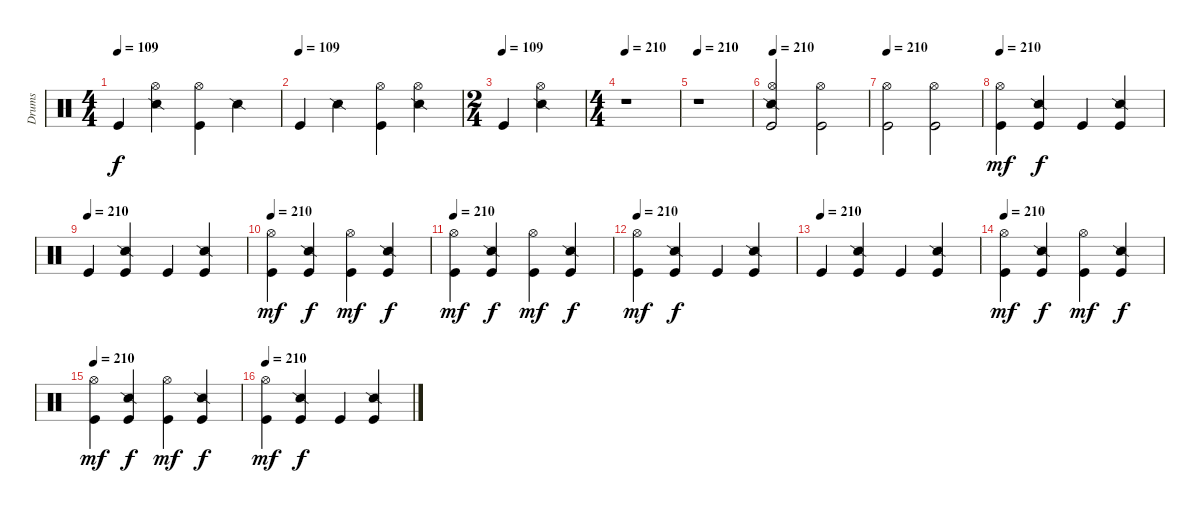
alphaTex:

\track ("Drums" "Drums") {instrument percussion}
\staff {score}
\articulation defaults
\ts (4 4)
\tempo 109
\clef neutral
\ks c "Kick (hit)".4{dy f}
("Hi-Hat (open)" "Snare (side stick) 2").4 ("Hi-Hat (open)" "Kick (hit)").4 "Snare (side stick) 2".4 |
\tempo (109)
"Kick (hit)".4 "Snare (side stick) 2".4 ("Hi-Hat (open)" "Kick (hit)").4 ("Hi-Hat (open)" "Snare (side stick) 2").4 |
\ts (2 4)
\tempo (109)
"Kick (hit)".4 ("Hi-Hat (open)" "Snare (side stick) 2").4 |
\ts (4 4)
\tempo 210
r.1 |
\tempo 210
r.1 |
\tempo 210
("Hi-Hat (open)" "Snare (side stick) 2" "Kick (hit)").2 ("Hi-Hat (open)" "Kick (hit)").2 |
\tempo 210
("Hi-Hat (open)" "Kick (hit)").2 ("Hi-Hat (open)" "Kick (hit)").2 |
\tempo 210
("Hi-Hat (open)" "Kick (hit)").4{dy mf} ("Snare (side stick) 2" "Kick (hit)").4{dy f} "Kick (hit)".4 ("Snare (side stick) 2" "Kick (hit)").4 |
\tempo (210)
"Kick (hit)".4 ("Snare (side stick) 2" "Kick (hit)").4 "Kick (hit)".4 ("Snare (side stick) 2" "Kick (hit)").4 |
\tempo 210
("Hi-Hat (open)" "Kick (hit)").4{dy mf} ("Snare (side stick) 2" "Kick (hit)").4{dy f} ("Hi-Hat (open)" "Kick (hit)").4{dy mf} ("Snare (side stick) 2" "Kick (hit)").4{dy f} |
\tempo 210
("Hi-Hat (open)" "Kick (hit)").4{dy mf} ("Snare (side stick) 2" "Kick (hit)").4{dy f} ("Hi-Hat (open)" "Kick (hit)").4{dy mf} ("Snare (side stick) 2" "Kick (hit)").4{dy f} |
\tempo 210
("Hi-Hat (open)" "Kick (hit)").4{dy mf} ("Snare (side stick) 2" "Kick (hit)").4{dy f} "Kick (hit)".4 ("Snare (side stick) 2" "Kick (hit)").4 |
\tempo (210)
"Kick (hit)".4 ("Snare (side stick) 2" "Kick (hit)").4 "Kick (hit)".4 ("Snare (side stick) 2" "Kick (hit)").4 |
\tempo 210
("Hi-Hat (open)" "Kick (hit)").4{dy mf} ("Snare (side stick) 2" "Kick (hit)").4{dy f} ("Hi-Hat (open)" "Kick (hit)").4{dy mf} ("Snare (side stick) 2" "Kick (hit)").4{dy f} |
\tempo 210
("Hi-Hat (open)" "Kick (hit)").4{dy mf} ("Snare (side stick) 2" "Kick (hit)").4{dy f} ("Hi-Hat (open)" "Kick (hit)").4{dy mf} ("Snare (side stick) 2" "Kick (hit)").4{dy f} |
\tempo 210
("Hi-Hat (open)" "Kick (hit)").4{dy mf} ("Snare (side stick) 2" "Kick (hit)").4{dy f} "Kick (hit)".4 ("Snare (side stick) 2" "Kick (hit)").4
